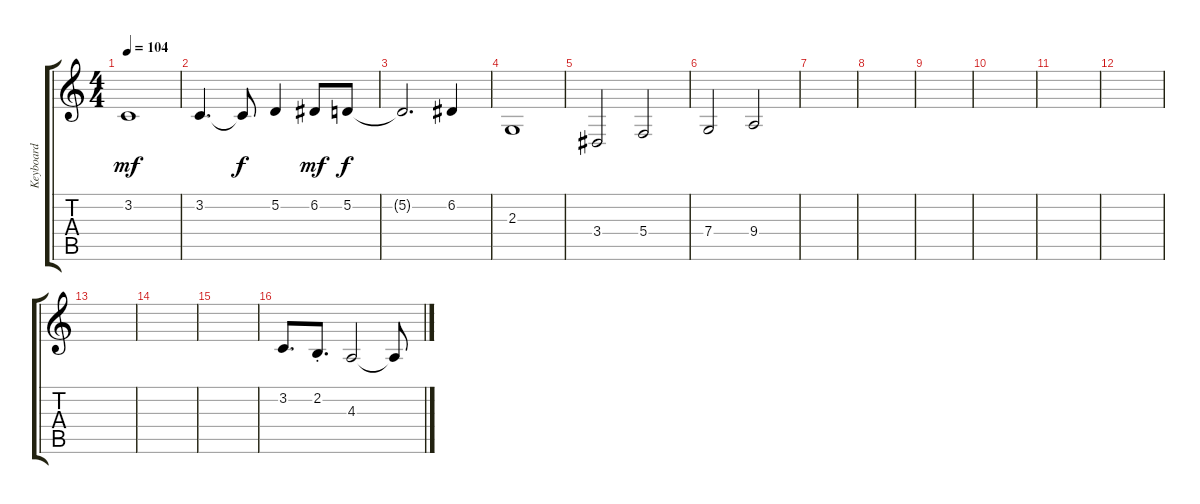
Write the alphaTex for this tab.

\track ("Keyboard" "Keyboard") {instrument synthstrings1}
\staff {score tabs}
\tuning (D4 A3 F3 C3 G2 D2) {hide}
\ts (4 4)
\tempo 104
\clef g2
\ks c
3.2.1{dy mf} |
3.2.4{d} 3.2{t}.8{dy f} 5.2.4 6.2.8{dy mf} 5.2.8{dy f} |
5.2{t}.2{d} 6.2.4 |
2.3.1 |
3.4.2 5.4.2 |
7.4.2 9.4.2 |
|
|
|
|
|
|
|
|
|
3.2.8{d volume 13} 2.2{st}.8{d} 4.3.2 4.3{t}.8
